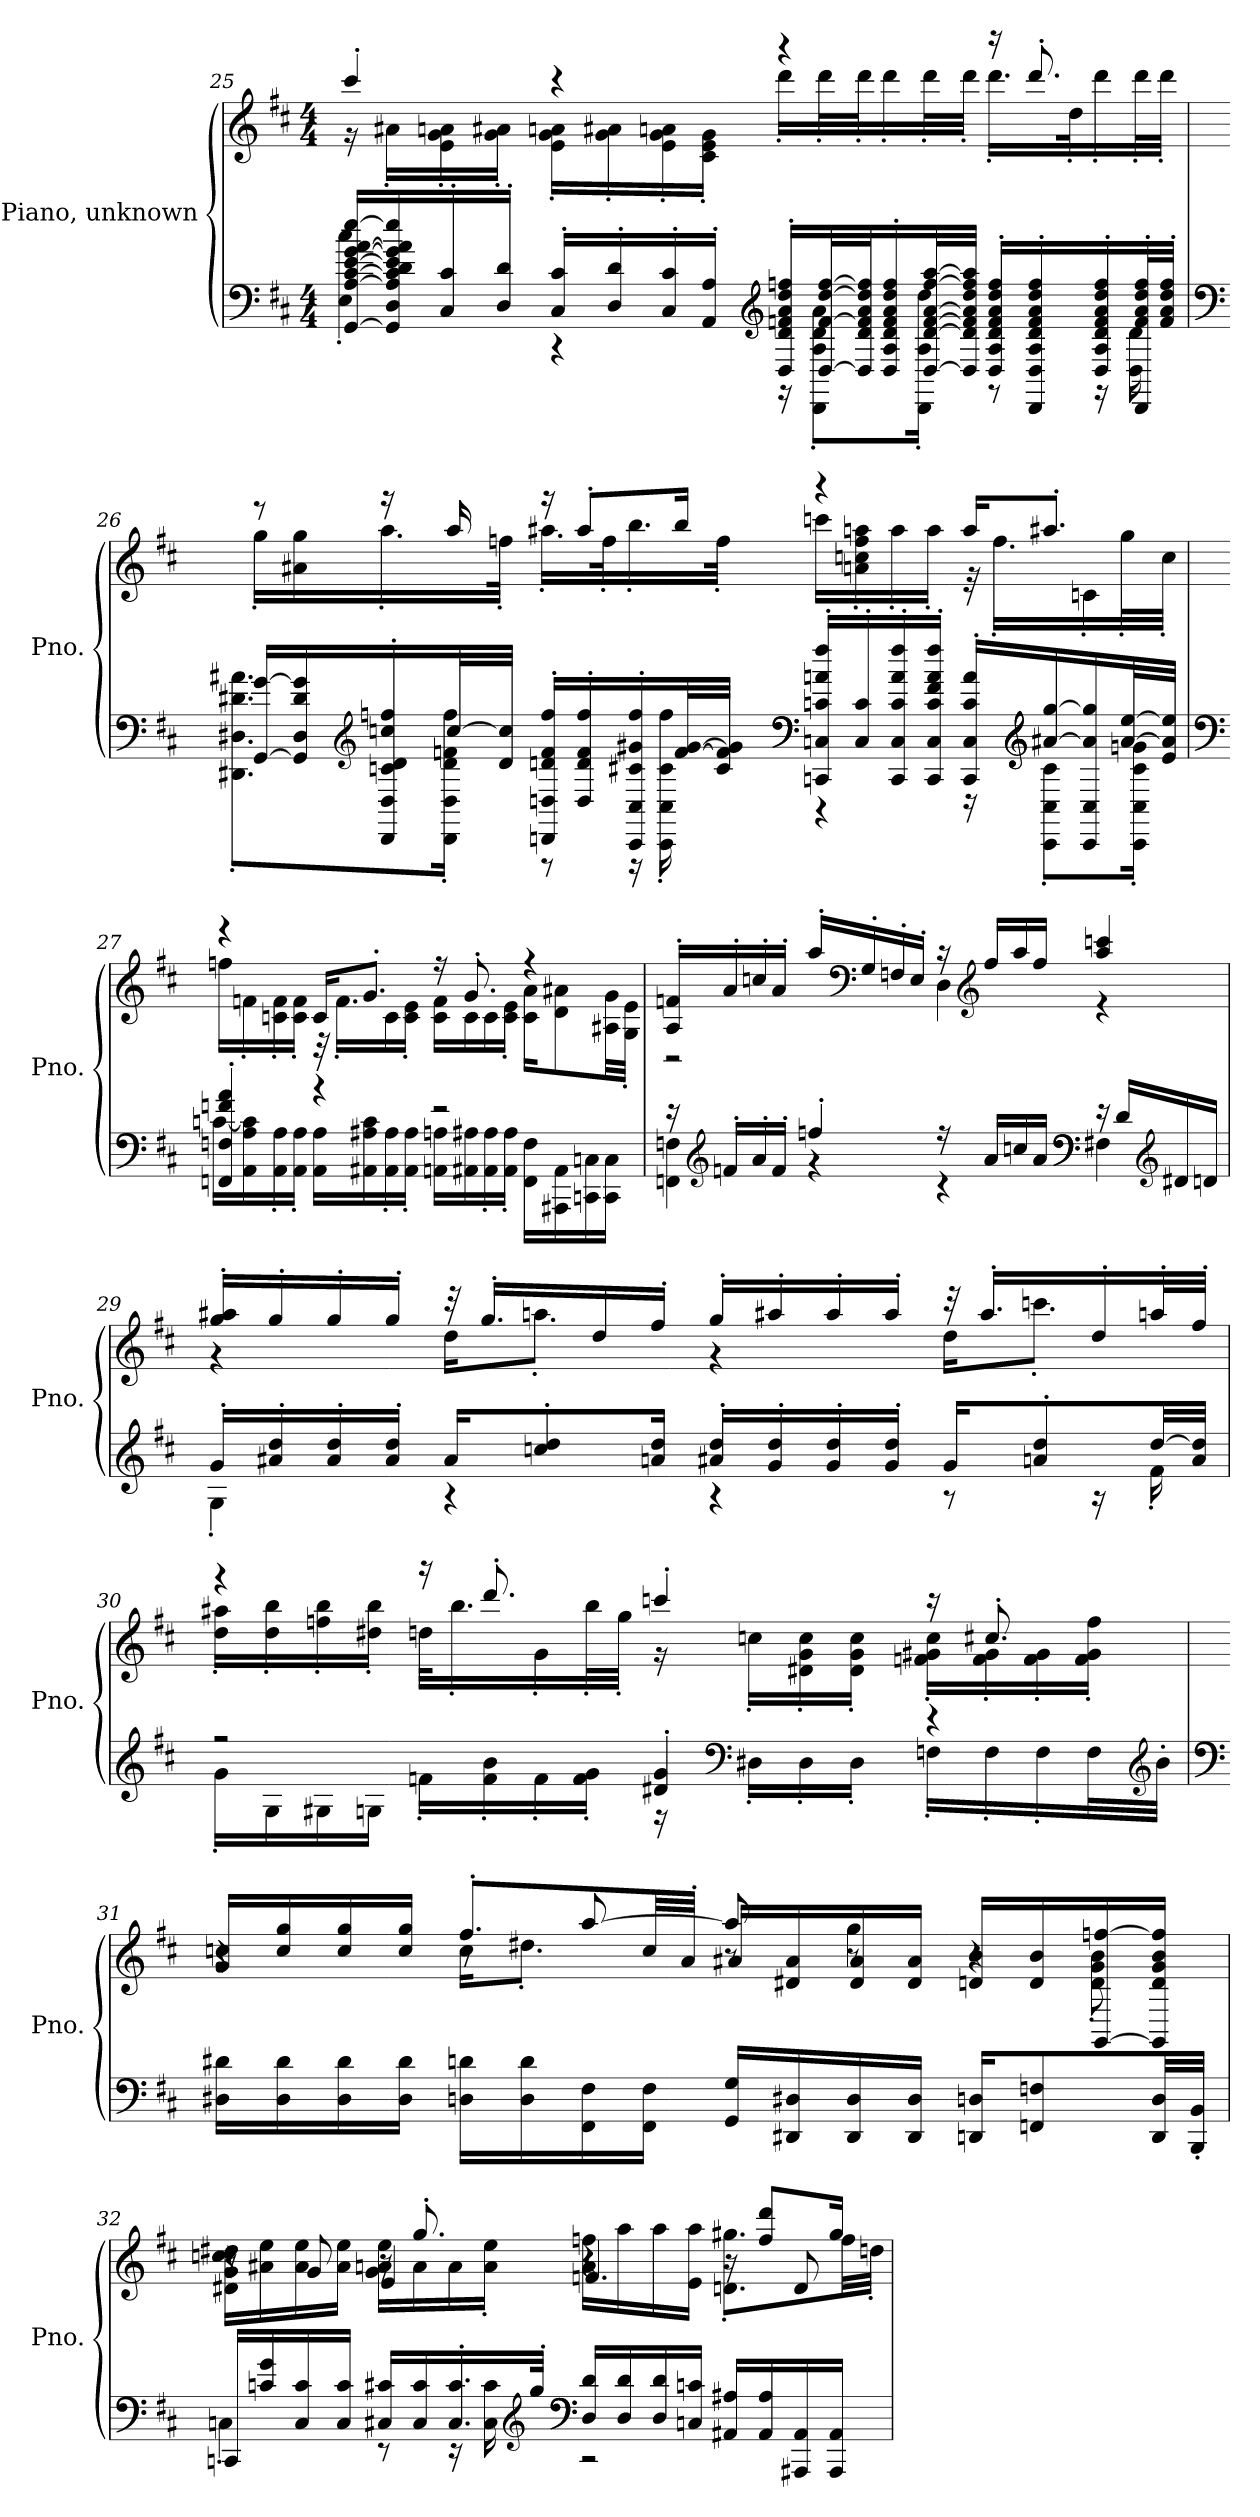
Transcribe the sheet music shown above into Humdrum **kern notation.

**kern	**kern
*part1	*part1
*staff2	*staff1
*I"Piano, unknown	*
*I'Pno.	*
!!LO:LB:g=z
*clefF4	*clefG2
*k[f#c#]	*k[f#c#]
*M4/4	*M4/4
=25	=25
*^	*^
[16GG/ [16A/ [16c#/ [16e/ [16g/ [16a/ [16ee/LL	4E\' 4cc#\'	4ccc#'/	16r
16GG/] 16D/ 16A/] 16c#/] 16d/ 16e/] 16g/] 16a/] 16ee/]	.	.	16a#X'\LL
16C#/' 16c#/'	.	.	16e\' 16g\' 16an\'
16D/' 16d/'JJ	.	.	16g\' 16a#X\'JJ
16C#/' 16c#/'LL	4r	4r	16e\' 16g\' 16an\'LL
16D/' 16d/'	.	.	16g\' 16a#X\'
16C#/' 16c#/'	.	.	16e\' 16g\' 16an\'
16AA/' 16A/'JJ	.	.	16c#\' 16e\' 16g\'JJ
*clefG2	*	*	*
16D/' 16d/' 16fn/' 16a/' 16dd/' 16ffn/'LL	16r	4r	16ddd'\LL
[32D/ [32f/ [32dd/ [32ff/L	8DD\' 8A\' 8d\' 8a\'L	.	32ddd'\L
32D/] 32d/ 32f/] 32a/ 32dd/] 32ff/]J	.	.	32ddd'\J
16D/' 16A/' 16d/' 16f/' 16a/' 16dd/' 16ff/'	.	.	16ddd'\
[32D/ [32d/ [32f/ [32a/ [32ff/ [32aa/L	16DD\' 16A\' 16dd\'Jk	.	32ddd'\L
32D/] 32d/] 32f/] 32a/] 32dd/ 32ff/] 32aa/]JJJ	.	.	32ddd'\JJJ
16D/' 16A/' 16d/' 16f/' 16a/' 16dd/' 16ff/'LL	8r	16r	16.ddd'\LL
16DD/' 16D/' 16A/' 16d/' 16f/' 16a/' 16dd/' 16ff/'	.	8.ddd'/	.
.	.	.	32dd'\K
16D/' 16A/' 16d/' 16f/' 16a/' 16dd/' 16ff/'	16r	.	16ddd'\
32DD/' 32f/' 32a/' 32dd/' 32ff/'L	16D\ 16d\	.	32ddd'\L
32f/' 32a/' 32dd/' 32ff/'JJJ	.	.	32ddd'\JJJ
!!LO:LB:g=z	!!
=26	=26	=26	=26
*clefF4	*	*	*
[16GG/ [16g/LL	8.DD#X\' 8.D#X\' 8.d#X\' 8.a#X\'L	8r	16gg'\LL
16GG/] 16D#/ 16d#/ 16g/]	.	.	16a#X\ 16gg\
*clefG2	*	*	*
16DD#/' 16D#/' 16cn/' 16d#/' 16ccn/' 16ffn/'	.	16r	16.aa'\
[32cc/L	16DD#\' 16D#\' 16d#\' 16fn\' 16ff\'Jk	16aa/	.
32d#/ 32cc/]JJJ	.	.	32ffn'\JJk
16DDn/' 16Dn/' 16dn/' 16f/' 16ff/'LL	8r	16r	16.aa#X'\LL
16D/' 16d/' 16f/' 16ff/'	.	8aa#'/L	.
.	.	.	32ff'\K
16CC#/' 16C#/' 16c#X/' 16g#X/' 16ff/'	16r	.	16.bb'\
[32f/ [32g#/L	16CC#\' 16C#\' 16c#\' 16ff\'	16bb/Jk	.
32c#/ 32f/] 32g#/]JJJ	.	.	32ff'\JJk
*clefF4	*	*	*
16CCn/' 16Cn/' 16cn/' 16an/' 16ff/'LL	4r	4r	16cccn\LL
16C/' 16c/'	.	.	16an\' 16ccn\' 16ff\' 16aan\'
16CC/' 16C/' 16c/' 16a/' 16ff/'	.	.	16aa'\
16CC/' 16C/' 16c/' 16f/' 16a/' 16ff/'JJ	.	.	16aa'\JJ
16CC/' 16C/' 16c/' 16a/'LL	16r	16aa/KL	32r
.	.	.	16.ff'\LL
*clefG2	*	*	*
[16a#X/ [16gg/	8CC\' 8C\' 8c\'L	8.aa#X'/J	.
16CC/ 16C/ 16a#/] 16gg/]	.	.	16cn'\
[32a#/ [32ee/L	16CC\' 16C\' 16c\' 16gn\'Jk	.	32gg'\L
32e/ 32a#/] 32ee/]JJJ	.	.	32cc'\JJJ
!!LO:LB:g=z	!!
=27	=27	=27	=27
*clefF4	*	*	*
4FFn/' 4Fn/' 4fn/' 4a/'	[16cn\LL	4r	16ffn\LL
.	16AA\ 16A\ 16c\]	.	16fn'\
.	16AA\' 16A\'	.	16cn\' 16f\'
.	16AA\' 16A\'JJ	.	16c\' 16f\'JJ
4r	16AA\ 16A\LL	16c/KL	32r
.	.	.	16.f'\LL
.	16AA#X\ 16A#X\ 16c\	8.g'/J	.
.	16AA#\' 16A#\'	.	16c\
.	16AA#\' 16A#\'JJ	.	16c\' 16e\'JJ
2r	16AAn\ 16An\LL	16r	16c\ 16f\LL
.	16AA#X\ 16A#X\	8.g'/	16c\
.	16AA#\' 16A#\'	.	16c\
.	16AA#\' 16A#\'JJ	.	16c\' 16e\'JJ
.	16FF\ 16F\LL	4r	16c\ 16a\KL
.	16AAA#X\ 16AA#\	.	8d\ 8a#X\
.	16CCn\ 16Cn\	.	.
.	16CC\ 16C\JJ	.	32A#X\ 32g\LL
.	.	.	32G\' 32e\'JJJ
!!LO:LB:g=z	!!
=28	=28	=28	=28
16r	4FFn\ 4Fn\	16A/' 16fn/'LL	2r
*clefG2	*	*	*
16fn'/LL	.	16a'/	.
16a'/	.	16ccn'/	.
16f'/JJ	.	16a'/JJ	.
4ffn'/	4r	16aa'/LL	.
*	*	*clefF4	*
.	.	16G'/	.
.	.	16Fn'/	.
.	.	16E'/JJ	.
16r	4r	16r	4D\
*	*	*clefG2	*
16a/LL	.	16ff#/LL	.
16ccn/	.	16aa/	.
16a/JJ	.	16ff#/JJ	.
*clefF4	*	*	*
16r	4F#X\	4aa/ 4cccn/	4r
16d/LL	.	.	.
*clefG2	*	*	*
16d#X/	.	.	.
16dn/JJ	.	.	.
!!LO:LB:g=z	!!
=29	=29	=29	=29
16g'/LL	4G'\	16gg/' 16aa#X/'LL	4r
16a#X/' 16dd/'	.	16gg'/	.
16a#/' 16dd/'	.	16gg'/	.
16a#/' 16dd/'JJ	.	16gg'/JJ	.
16a#/KL	4r	32r	16dd\KL
.	.	16.gg'/LL	.
8ccn/' 8dd/'	.	.	8.aan'\J
.	.	16dd/	.
16an/ 16dd/Jk	.	16ff#'/JJ	.
16a#X/' 16dd/'LL	4r	16gg'/LL	4r
16g/' 16dd/'	.	16aa#X'/	.
16g/' 16dd/'	.	16aa#'/	.
16g/' 16dd/'JJ	.	16aa#'/JJ	.
16g/KL	8r	32r	16dd\KL
.	.	16.aa#'/LL	.
8an/' 8dd/'	.	.	8.cccn'\J
.	16r	16dd'/	.
[32dd/LL	16f#'\	32aan'/L	.
32a/ 32dd/]JJJ	.	32ff#'/JJJ	.
!!LO:PB:g=z	!!
=30	=30	=30	=30
2r	16g'\LL	4r	16dd\' 16aa#X\'LL
.	16G\	.	16dd\' 16bb\'
.	16G#X\	.	16ffn\' 16bb\'
.	16Gn\JJ	.	16dd#X\' 16bb\'JJ
.	16fn'\LL	16r	32ddn\KLL
.	.	.	16.bb'\
.	16f\' 16b\'	8.ddd'/	.
.	16f'\	.	16g'\
.	16f\' 16g\'JJ	.	32bb'\L
.	.	.	32gg'\JJJ
4d#X/' 4g/'	16r	4cccn'/	16r
*clefF4	*	*	*
.	16D#X'\LL	.	16ccn'\LL
.	16D#'\	.	16d#X\' 16g\' 16cc\'
.	16D#'\JJ	.	16d#\' 16g\' 16cc\'JJ
4r	16Fn'\LL	16r	16fn\' 16g#X\' 16cc\'LL
.	16F'\	8.cc#X'/	16f\' 16g#\'
.	16F'\	.	16f\' 16g#\'
.	32F\L	.	16f\' 16g#\' 16ff\'JJ
*clefG2	*	*	*
.	32b'\JJJ	.	.
*v	*v	*	*
*	*v	*v
!!LO:LB:g=z
=31	=31
*clefF4	*
*	*^
*	*	*^
16D#X\ 16d#X\LL	4r	4r	16g/ 16ccn/LL
16D#\ 16d#\	.	.	16cc/ 16gg/
16D#\ 16d#\	.	.	16cc/ 16gg/
16D#\ 16d#\JJ	.	.	16cc/ 16gg/JJ
16Dn\ 16dn\LL	8r	16cc\KL	8.ff#'/L
16D\ 16d\	.	8.dd#X'\J	.
16FF#\ 16F#\	[8aa/	.	.
16FF#\ 16F#\JJ	.	.	32cc/LL
.	.	.	32a'/JJJ
16GG/ 16G/LL	8aa/]	8r	16a#X/LL
16DD#X/ 16D#X/	.	.	16d#X/ 16a#/
16DD#/ 16D#/	8r	4gg\	16d#/ 16a#/
16DD#/ 16D#/JJ	.	.	16d#/ 16a#/JJ
16DDn/ 16Dn/KL	4r	.	16dn/ 16b/LL
8FFn/ 8Fn/	.	.	16d/ 16b/
.	.	8d\' 8g\' 8b\'	[16GG/ [16ffn/
32DD/ 32D/LL	.	.	16GG/] 16d/ 16g/ 16b/ 16ff/]JJ
32BBB/' 32BB/'JJJ	.	.	.
!!LO:LB:g=z	!!	!!
=32	=32	=32	=32
*^	*	*	*
16CCn/LL	4Cn'\	4r	16d#X\ 16g\ 16ccn\ 16dd#X\LL	8r
16cn/ 16g/	.	.	16a#X\ 16ee\	.
16C/ 16c/	.	.	16a#\ 16ee\	8g/
16C/ 16c/JJ	.	.	16a#\ 16ee\JJ	.
16C#X/ 16c#X/LL	8r	16r	16g\ 16an\ 16ee\LL	4e/
16C#/ 16c#/	.	8.gg'/	16a\	.
16.C#/' 16.c#/'	16r	.	16a\	.
.	16C#\ 16c#\	.	16a\' 16ee\'JJ	.
*clefG2	*	*	*	*
32gg'/JJk	.	.	.	.
*clefF4	*	*	*	*
16D/ 16d/LL	2r	4r	16a\ 16ffn\LL	4.fn/
16D/ 16d/	.	.	16aa\	.
16D/ 16d/	.	.	16aa\	.
16Cn/ 16cn/JJ	.	.	16e\ 16aa\JJ	.
16AA#X/ 16A#X/LL	.	16r	8.dn\' 8.gg#X\'L	.
16AA#/ 16A#/	.	8ff/ 8ddd/L	.	.
16AAA#X/ 16AA#/	.	.	.	8d/
16AAA#/ 16AA#/JJ	.	16gg#/Jk	32ff\LL	.
.	.	.	32ddn'\JJJ	.
*v	*v	*	*	*
*	*v	*v	*v
=	=
*-	*-
